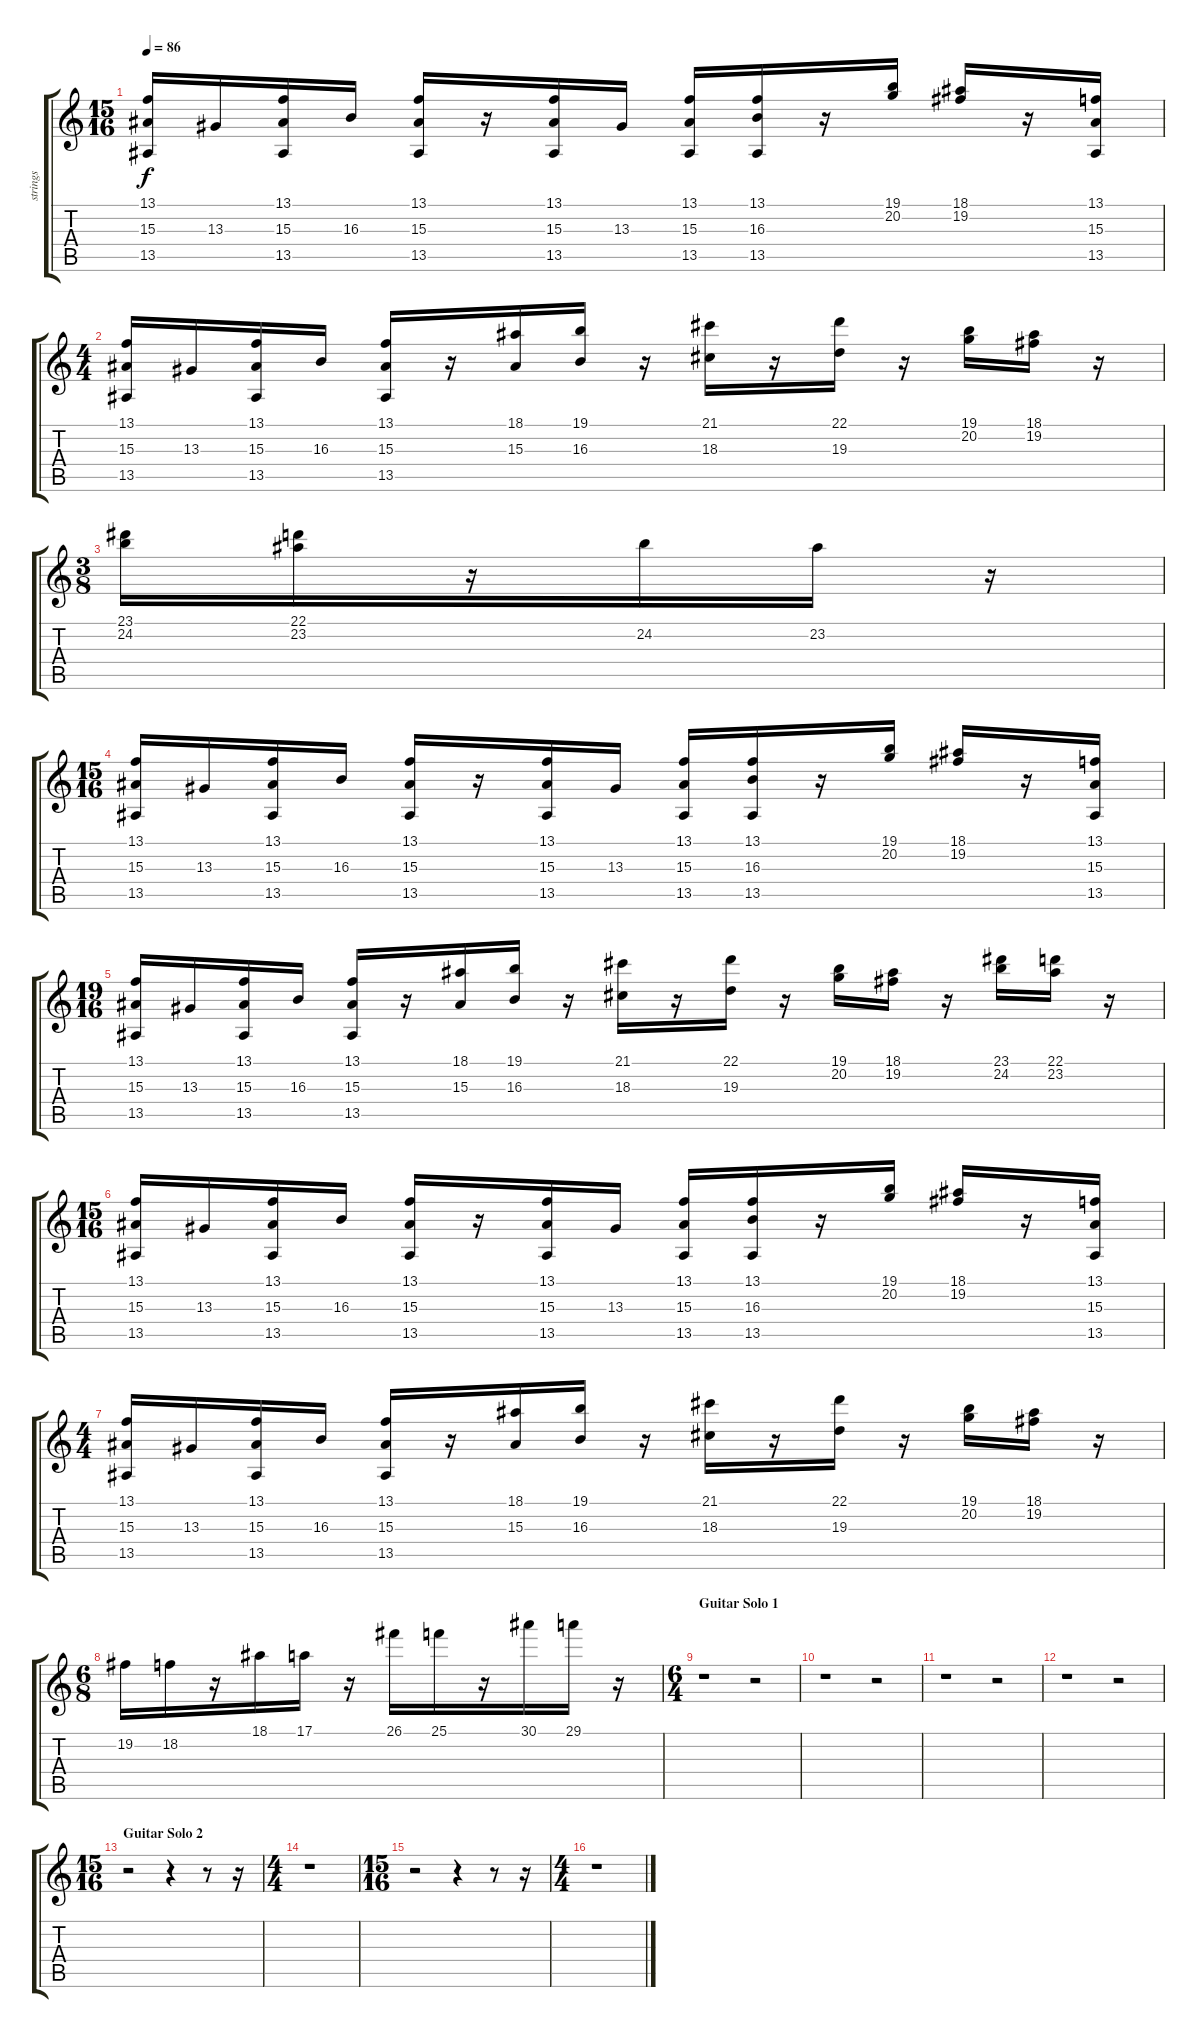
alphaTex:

\track ("strings" "strings") {instrument stringensemble1}
\staff {score tabs}
\tuning (E4 B3 G3 D3 A2 E2) {hide}
\ts (15 16)
\tempo 86
\clef g2
\ks c
(13.1 15.3 13.5).16{dy f} 13.3.16 (13.1 15.3 13.5).16 16.3.16 (13.1 15.3 13.5).16 r.16 (13.1 15.3 13.5).16 13.3.16 (13.1 15.3 13.5).16 (13.1 16.3 13.5).16 r.16 (19.1 20.2).16 (18.1 19.2).16 r.16 (13.1 15.3 13.5).16 |
\ts (4 4)
(13.1 15.3 13.5).16 13.3.16 (13.1 15.3 13.5).16 16.3.16 (13.1 15.3 13.5).16 r.16 (18.1 15.3).16 (19.1 16.3).16 r.16 (21.1 18.3).16 r.16 (22.1 19.3).16 r.16 (19.1 20.2).16 (18.1 19.2).16 r.16 |
\ts (3 8)
(23.1 24.2).16 (22.1 23.2).16 r.16 24.2.16 23.2.16 r.16 |
\ts (15 16)
(13.1 15.3 13.5).16 13.3.16 (13.1 15.3 13.5).16 16.3.16 (13.1 15.3 13.5).16 r.16 (13.1 15.3 13.5).16 13.3.16 (13.1 15.3 13.5).16 (13.1 16.3 13.5).16 r.16 (19.1 20.2).16 (18.1 19.2).16 r.16 (13.1 15.3 13.5).16 |
\ts (19 16)
(13.1 15.3 13.5).16 13.3.16 (13.1 15.3 13.5).16 16.3.16 (13.1 15.3 13.5).16 r.16 (18.1 15.3).16 (19.1 16.3).16 r.16 (21.1 18.3).16 r.16 (22.1 19.3).16 r.16 (19.1 20.2).16 (18.1 19.2).16 r.16 (23.1 24.2).16 (22.1 23.2).16 r.16 |
\ts (15 16)
(13.1 15.3 13.5).16 13.3.16 (13.1 15.3 13.5).16 16.3.16 (13.1 15.3 13.5).16 r.16 (13.1 15.3 13.5).16 13.3.16 (13.1 15.3 13.5).16 (13.1 16.3 13.5).16 r.16 (19.1 20.2).16 (18.1 19.2).16 r.16 (13.1 15.3 13.5).16 |
\ts (4 4)
(13.1 15.3 13.5).16 13.3.16 (13.1 15.3 13.5).16 16.3.16 (13.1 15.3 13.5).16 r.16 (18.1 15.3).16 (19.1 16.3).16 r.16 (21.1 18.3).16 r.16 (22.1 19.3).16 r.16 (19.1 20.2).16 (18.1 19.2).16 r.16 |
\ts (6 8)
19.2.16 18.2.16 r.16 18.1.16 17.1.16 r.16 26.1.16 25.1.16 r.16 30.1.16 29.1.16 r.16 |
\ts (6 4)
\section ("" "Guitar Solo 1")
r.1 r.2 |
r.1 r.2 |
r.1 r.2 |
r.1 r.2 |
\ts (15 16)
\section ("" "Guitar Solo 2")
r.2 r.4 r.8 r.16 |
\ts (4 4)
r.1 |
\ts (15 16)
r.2 r.4 r.8 r.16 |
\ts (4 4)
r.1
